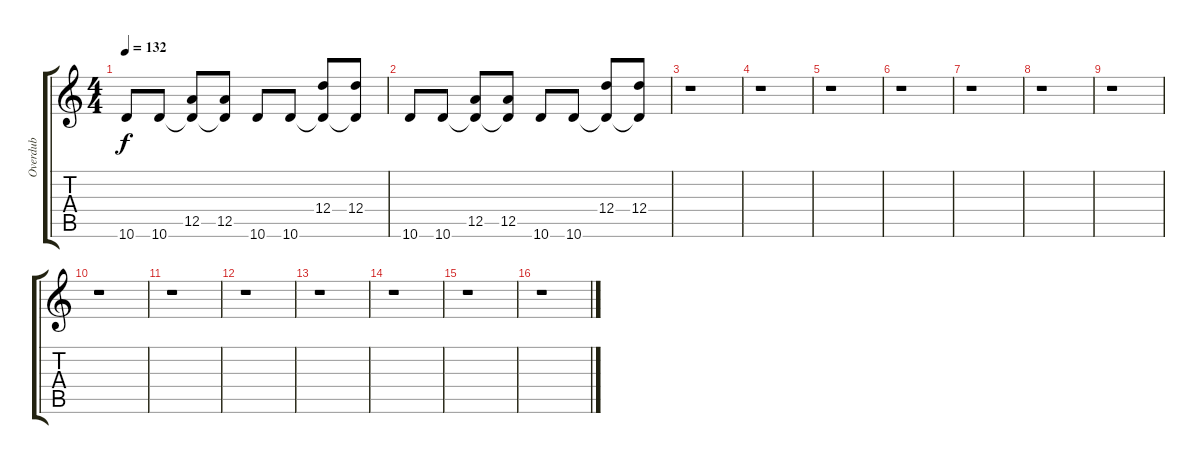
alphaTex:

\track ("Overdub" "Overdub") {instrument distortionguitar}
\staff {score tabs}
\tuning (E4 B3 G3 D3 A2 E2) {hide}
\ts (4 4)
\tempo 132
\clef g2
\ks c
10.6.8{dy f} 10.6.8 (12.5 10.6{t}).8 (12.5 10.6{t}).8 10.6.8 10.6.8 (12.4 10.6{t}).8 (12.4 10.6{t}).8 |
10.6.8 10.6.8 (12.5 10.6{t}).8 (12.5 10.6{t}).8 10.6.8 10.6.8 (12.4 10.6{t}).8 (12.4 10.6{t}).8 |
r.1 |
r.1 |
r.1 |
r.1 |
r.1 |
r.1 |
r.1 |
r.1 |
r.1 |
r.1 |
r.1 |
r.1 |
r.1 |
r.1
